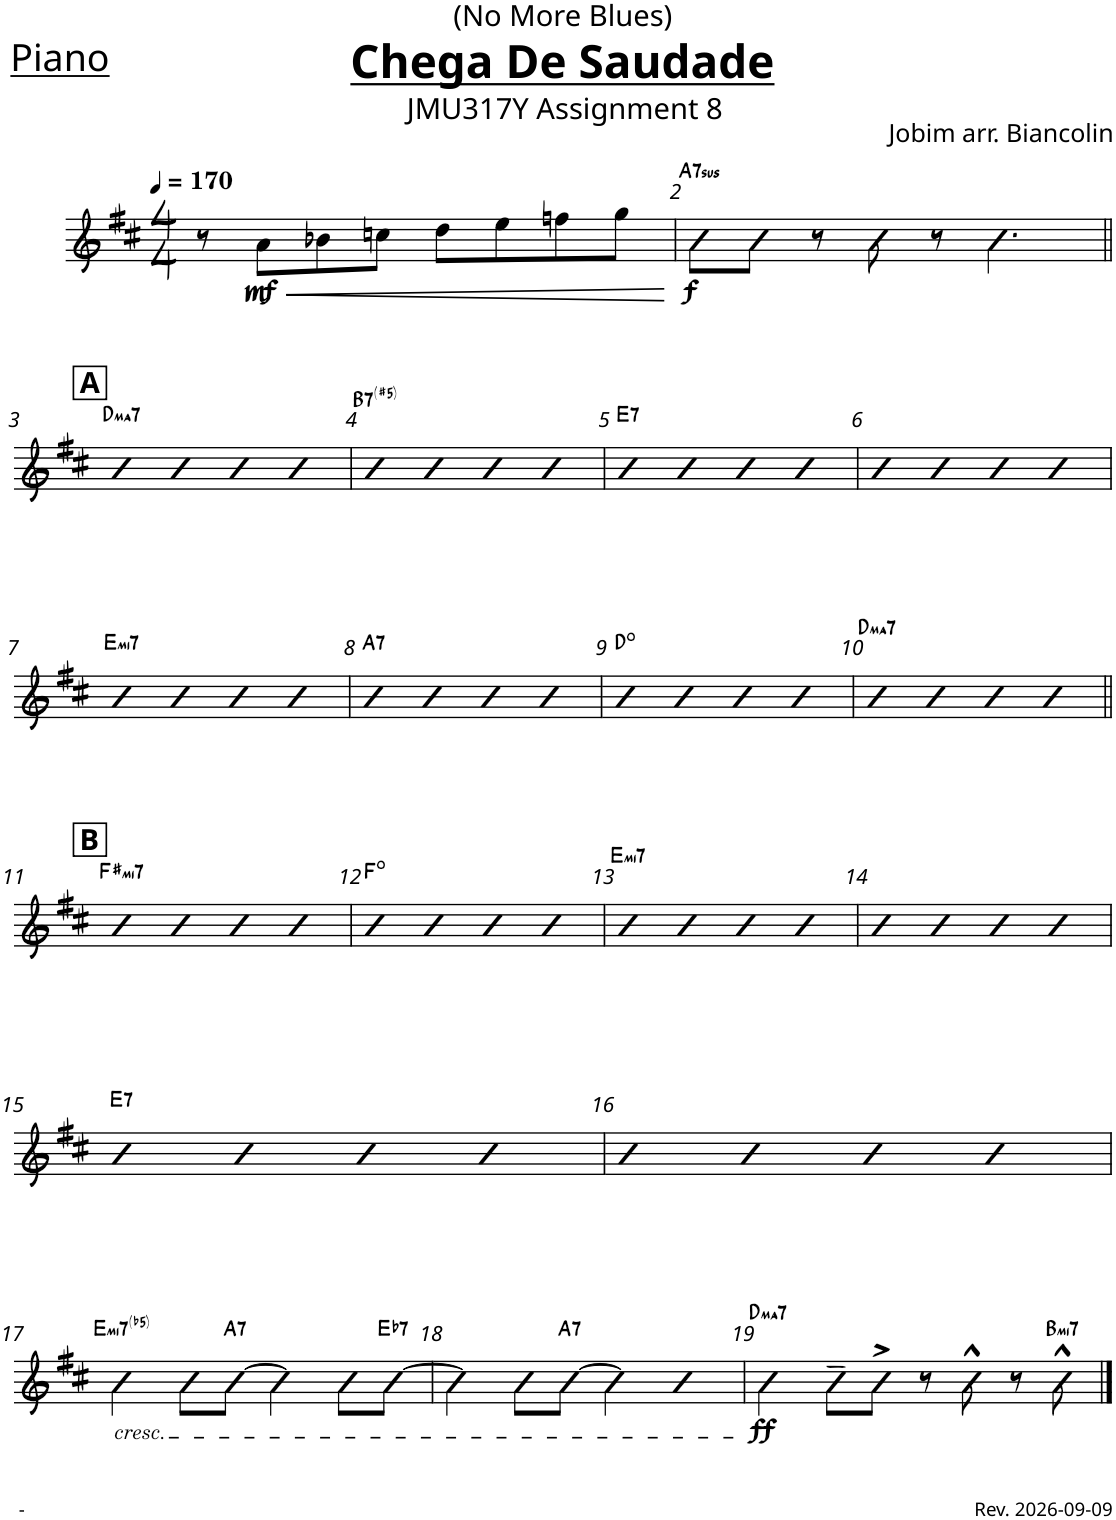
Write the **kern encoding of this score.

**kern	**dynam	**harte
*part1	*part1	*part1
*staff1	*staff1	*
*I"Piano	*	*
*I'Pno.	*	*
*clefG2	*	*
*k[f#c#]	*	*
*M4/4	*	*
*MM170	*	*
=1	=1	=1
8r	.	.
!	!LO:HP:b	!
!	!LO:DY:n=1:b	!
8a\L	< mf	.
8b-X\	.	.
8ccn\J	.	.
8dd\L	.	.
8ee\	.	.
8ffn\	.	.
8gg\J	.	.
.	[	.
=2	=2	=2
!	!LO:DY:b	!LO:H:kt=7sus
8aa\L	f	A:sus4(7)
8gg\J	.	.
8r	.	.
8ff#\	.	.
8r	.	.
4.ee\	.	.
!!LO:LB:g=z
!!LO:REH:place=s1:a:B:cj:fs=14:t=A
=3||	=3||	=3||
!	!	!LO:H:kt=ma7
4b	.	D:maj7
4b	.	.
4b	.	.
4b	.	.
=4	=4	=4
!	!	!LO:H:kt=7
4b	.	B:(3,#5,b7)
4b	.	.
4b	.	.
4b	.	.
=5	=5	=5
!	!	!LO:H:kt=7
4b	.	E:7
4b	.	.
4b	.	.
4b	.	.
=6	=6	=6
4b	.	.
4b	.	.
4b	.	.
4b	.	.
!!LO:LB:g=z
=7	=7	=7
!	!	!LO:H:kt=mi7
4b	.	E:min7
4b	.	.
4b	.	.
4b	.	.
=8	=8	=8
!	!	!LO:H:kt=7
4b	.	A:7
4b	.	.
4b	.	.
4b	.	.
=9	=9	=9
4b	.	D:dim
4b	.	.
4b	.	.
4b	.	.
=10	=10	=10
!	!	!LO:H:kt=ma7
4b	.	D:maj7
4b	.	.
4b	.	.
4b	.	.
!!LO:LB:g=z
!!LO:REH:place=s1:a:B:cj:fs=14:t=B
=11||	=11||	=11||
!	!	!LO:H:kt=mi7
4b	.	F#:min7
4b	.	.
4b	.	.
4b	.	.
=12	=12	=12
4b	.	F:dim
4b	.	.
4b	.	.
4b	.	.
=13	=13	=13
!	!	!LO:H:kt=mi7
4b	.	E:min7
4b	.	.
4b	.	.
4b	.	.
=14	=14	=14
4b	.	.
4b	.	.
4b	.	.
4b	.	.
!!LO:LB:g=z
=15	=15	=15
!	!	!LO:H:kt=7
4b	.	E:7
4b	.	.
4b	.	.
4b	.	.
=16	=16	=16
4b	.	.
4b	.	.
4b	.	.
4b	.	.
!!LO:LB:g=z
=17	=17	=17
!LO:TX:b:i:t=cresc.	!	!LO:H:kt=mi7(b5)
4b\	.	E:hdim7
8b\L	.	.
!	!	!LO:H:kt=7
[8b\J	.	A:7
4b\]	.	.
8b\L	.	.
!	!	!LO:H:kt=7
[8b\J	.	Eb:7
=18	=18	=18
4b\]	.	.
8b\L	.	.
!	!	!LO:H:kt=7
[8b\J	.	A:7
4b\]	.	.
4b	.	.
=19	=19	=19
!	!LO:DY:b	!LO:H:kt=ma7
4ff#\	ff	D:maj7
8ff#~\L	.	.
8ff#^\J	.	.
8r	.	.
8a^^\	.	.
8r	.	.
!	!	!LO:H:kt=mi7
8b^^\	.	B:min7
==	==	==
*-	*-	*-
